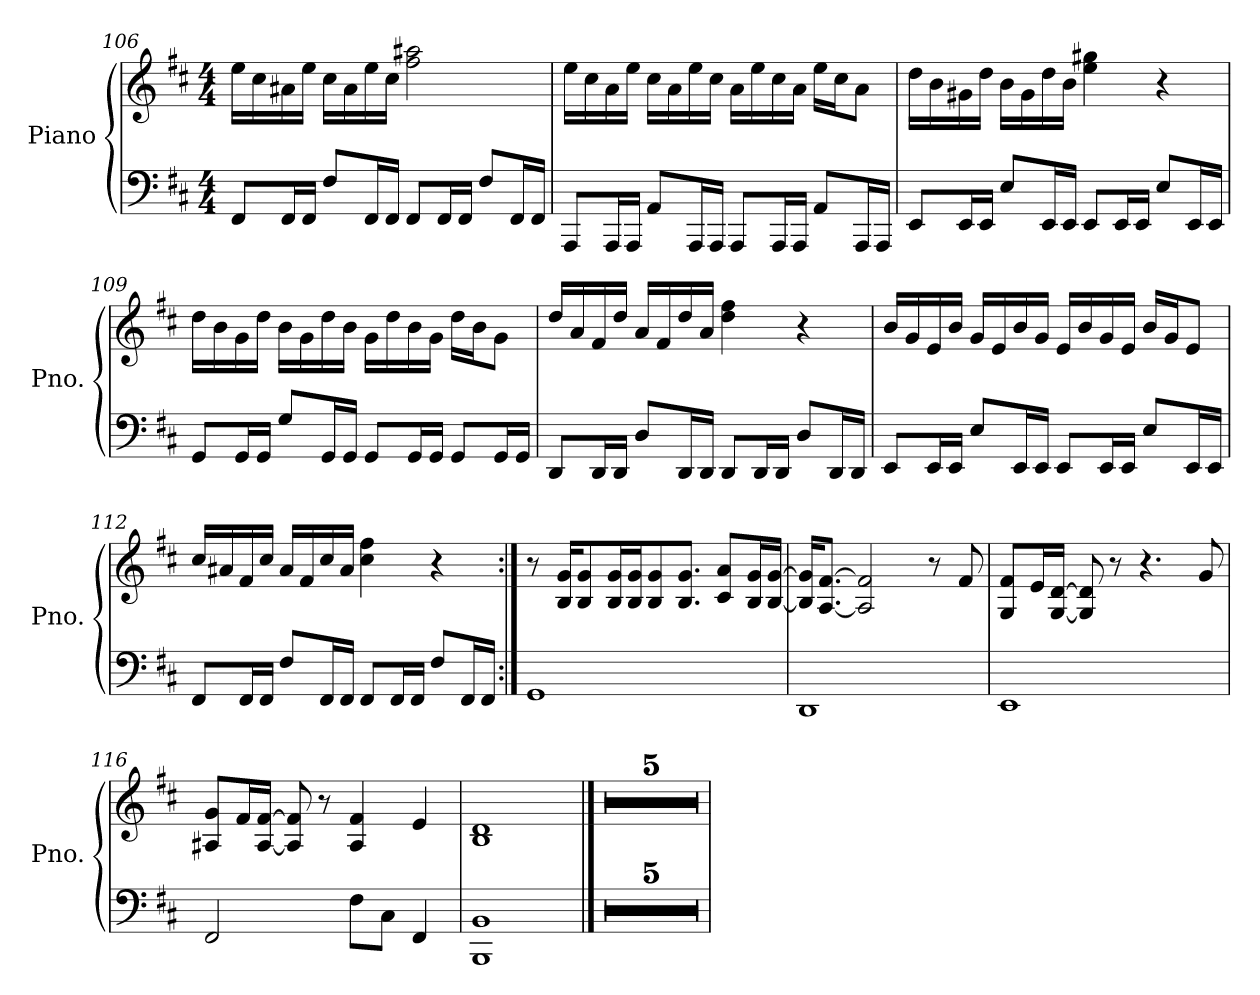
**kern	**kern
*part1	*part1
*staff2	*staff1
*I"Piano	*
*I'Pno.	*
*clefF4	*clefG2
*k[f#c#]	*k[f#c#]
*M4/4	*M4/4
=106	=106
8FF#/L	16ee\LL
.	16cc#\
16FF#/L	16a#X\
16FF#/JJ	16ee\JJ
8F#/L	16cc#\LL
.	16a#\
16FF#/L	16ee\
16FF#/JJ	16cc#\JJ
8FF#/L	2ff#\ 2aa#X\
16FF#/L	.
16FF#/JJ	.
8F#/L	.
16FF#/L	.
16FF#/JJ	.
!!LO:PB:g=z
=107	=107
8AAA/L	16ee\LL
.	16cc#\
16AAA/L	16a\
16AAA/JJ	16ee\JJ
8AA/L	16cc#\LL
.	16a\
16AAA/L	16ee\
16AAA/JJ	16cc#\JJ
8AAA/L	16a\LL
.	16ee\
16AAA/L	16cc#\
16AAA/JJ	16a\JJ
8AA/L	16ee\LL
.	16cc#\J
16AAA/L	8a\J
16AAA/JJ	.
=108	=108
8EE/L	16dd\LL
.	16b\
16EE/L	16g#X\
16EE/JJ	16dd\JJ
8E/L	16b\LL
.	16g#\
16EE/L	16dd\
16EE/JJ	16b\JJ
8EE/L	4ee\ 4gg#X\
16EE/L	.
16EE/JJ	.
8E/L	4r
16EE/L	.
16EE/JJ	.
=109	=109
8GG/L	16dd\LL
.	16b\
16GG/L	16g\
16GG/JJ	16dd\JJ
8G/L	16b\LL
.	16g\
16GG/L	16dd\
16GG/JJ	16b\JJ
8GG/L	16g\LL
.	16dd\
16GG/L	16b\
16GG/JJ	16g\JJ
8GG/L	16dd\LL
.	16b\J
16GG/L	8g\J
16GG/JJ	.
!!LO:LB:g=z
=110	=110
8DD/L	16dd/LL
.	16a/
16DD/L	16f#/
16DD/JJ	16dd/JJ
8D/L	16a/LL
.	16f#/
16DD/L	16dd/
16DD/JJ	16a/JJ
8DD/L	4dd\ 4ff#\
16DD/L	.
16DD/JJ	.
8D/L	4r
16DD/L	.
16DD/JJ	.
=111	=111
8EE/L	16b/LL
.	16g/
16EE/L	16e/
16EE/JJ	16b/JJ
8E/L	16g/LL
.	16e/
16EE/L	16b/
16EE/JJ	16g/JJ
8EE/L	16e/LL
.	16b/
16EE/L	16g/
16EE/JJ	16e/JJ
8E/L	16b/LL
.	16g/J
16EE/L	8e/J
16EE/JJ	.
=112	=112
8FF#/L	16cc#/LL
.	16a#X/
16FF#/L	16f#/
16FF#/JJ	16cc#/JJ
8F#/L	16a#/LL
.	16f#/
16FF#/L	16cc#/
16FF#/JJ	16a#/JJ
8FF#/L	4cc#\ 4ff#\
16FF#/L	.
16FF#/JJ	.
8F#/L	4r
16FF#/L	.
16FF#/JJ	.
!!LO:LB:g=z
=113:|!	=113:|!
1GG	8r
.	16B/ 16g/KL
.	8B/ 8g/
.	16B/ 16g/L
.	16B/ 16g/J
.	8B/ 8g/
.	8.B/ 8.g/J
.	8c#/ 8a/L
.	16B/ 16g/L
.	[16B/ [16g/JJ
=114	=114
1DD	16B/] 16g/]KL
.	[8.A/ [8.f#/J
.	2A/] 2f#/]
.	8r
.	8f#/
=115	=115
1EE	8G/ 8f#/L
.	16e/L
.	[16G/ [16d/JJ
.	8G/] 8d/]
.	8r
.	4.r
.	8g/
=116	=116
2FF#/	8A#X/ 8g/L
.	16f#/L
.	[16A#/ [16f#/JJ
.	8A#/] 8f#/]
.	8r
8F#\L	4A#/ 4f#/
8C#\J	.
4FF#/	4e/
=117	=117
1BBB 1BB	1B 1d
==118	==118
1r	1r
=119	=119
1r	1r
!!LO:LB:g=z
=120	=120
1r	1r
=121	=121
1r	1r
=122	=122
1r	1r
=	=
*-	*-
